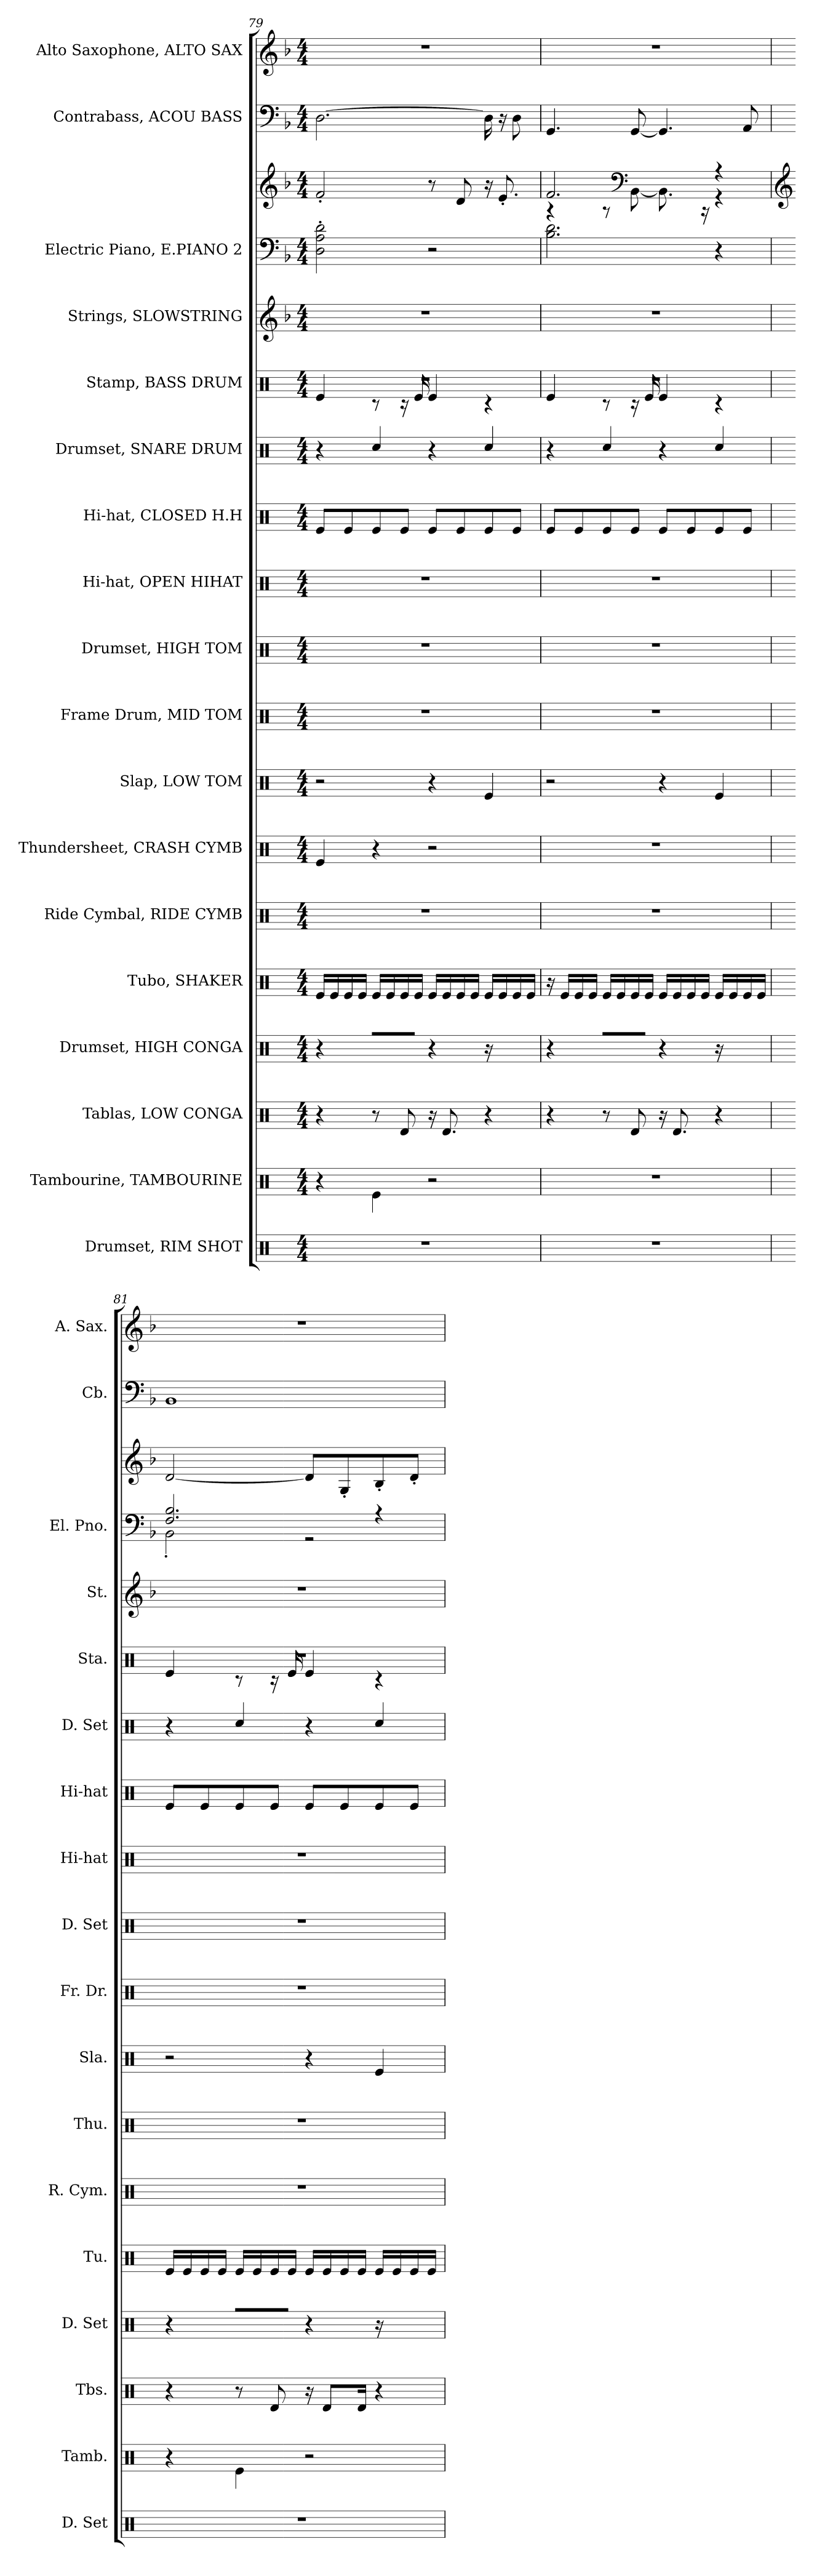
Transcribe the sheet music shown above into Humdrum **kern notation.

**kern	**kern	**kern	**kern	**kern	**kern	**kern	**kern	**kern	**kern	**kern	**kern	**kern	**kern	**kern	**kern	**kern	**kern	**kern
*part18	*part17	*part16	*part15	*part14	*part13	*part12	*part11	*part10	*part9	*part8	*part7	*part6	*part5	*part4	*part3	*part3	*part2	*part1
*staff19	*staff18	*staff17	*staff16	*staff15	*staff14	*staff13	*staff12	*staff11	*staff10	*staff9	*staff8	*staff7	*staff6	*staff5	*staff4	*staff3	*staff2	*staff1
*I"Drumset, RIM SHOT	*I"Tambourine, TAMBOURINE	*I"Tablas, LOW CONGA	*I"Drumset, HIGH CONGA	*I"Tubo, SHAKER	*I"Ride Cymbal, RIDE CYMB	*I"Thundersheet, CRASH CYMB	*I"Slap, LOW TOM	*I"Frame Drum, MID TOM	*I"Drumset, HIGH TOM	*I"Hi-hat, OPEN HIHAT	*I"Hi-hat, CLOSED H.H	*I"Drumset, SNARE DRUM	*I"Stamp, BASS DRUM	*I"Strings, SLOWSTRING	*I"Electric Piano, E.PIANO 2	*	*I"Contrabass, ACOU BASS	*I"Alto Saxophone, ALTO SAX
*I'D. Set	*I'Tamb.	*I'Tbs.	*I'D. Set	*I'Tu.	*I'R. Cym.	*I'Thu.	*I'Sla.	*I'Fr. Dr.	*I'D. Set	*I'Hi-hat	*I'Hi-hat	*I'D. Set	*I'Sta.	*I'St.	*I'El. Pno.	*	*I'Cb.	*I'A. Sax.
!!LO:PB:g=z
*clefX	*clefX	*clefX	*clefX	*clefX	*clefX	*clefX	*clefX	*clefX	*clefX	*clefX	*clefX	*clefX	*clefX	*clefG2	*clefF4	*clefG2	*clefF4	*clefG2
*	*	*	*	*	*	*	*	*	*	*	*	*	*	*	*	*	*ITrd7c12	*ITrd5c9
*k[]	*k[]	*k[]	*k[]	*k[]	*k[]	*k[]	*k[]	*k[]	*k[]	*k[]	*k[]	*k[]	*k[]	*k[b-]	*k[b-]	*k[b-]	*k[b-]	*k[b-e-a-d-]
*M4/4	*M4/4	*M4/4	*M4/4	*M4/4	*M4/4	*M4/4	*M4/4	*M4/4	*M4/4	*M4/4	*M4/4	*M4/4	*M4/4	*M4/4	*M4/4	*M4/4	*M4/4	*M4/4
=79	=79	=79	=79	=79	=79	=79	=79	=79	=79	=79	=79	=79	=79	=79	=79	=79	=79	=79
*	*	*	*	*	*	*	*	*	*	*	*	*	*^	*	*	*	*	*
1r	4r	4r	4r	16Re/LL	1r	4Re/	2r	1r	1r	1r	8Re/L	4r	1r	4Re/	1r	2D\' 2A\' 2d\'	2f'/	[2.DD\	1r
.	.	.	.	16Re/	.	.	.	.	.	.	.	.	.	.	.	.	.	.	.
.	.	.	.	16Re/	.	.	.	.	.	.	8Re/	.	.	.	.	.	.	.	.
.	.	.	.	16Re/JJ	.	.	.	.	.	.	.	.	.	.	.	.	.	.	.
.	4Re\	8r	8.R/L	16Re/LL	.	4r	.	.	.	.	8Re/	4Rcc/	.	8r	.	.	.	.	.
.	.	.	.	16Re/	.	.	.	.	.	.	.	.	.	.	.	.	.	.	.
.	.	8Rd/	.	16Re/	.	.	.	.	.	.	8Re/J	.	.	16r	.	.	.	.	.
.	.	.	16R/Jk	16Re/JJ	.	.	.	.	.	.	.	.	.	16Re/	.	.	.	.	.
.	2r	16r	4r	16Re/LL	.	2r	4r	.	.	.	8Re/L	4r	.	4Re/	.	2r	8r	.	.
.	.	8.Rd/	.	16Re/	.	.	.	.	.	.	.	.	.	.	.	.	.	.	.
.	.	.	.	16Re/	.	.	.	.	.	.	8Re/	.	.	.	.	.	8d/	.	.
.	.	.	.	16Re/JJ	.	.	.	.	.	.	.	.	.	.	.	.	.	.	.
.	.	4r	16r	16Re/LL	.	.	4Re/	.	.	.	8Re/	4Rcc/	.	4r	.	.	16r	16DD\]	.
.	.	.	8.R/	16Re/	.	.	.	.	.	.	.	.	.	.	.	.	8.e'/	16r	.
.	.	.	.	16Re/	.	.	.	.	.	.	8Re/J	.	.	.	.	.	.	8DD\	.
.	.	.	.	16Re/JJ	.	.	.	.	.	.	.	.	.	.	.	.	.	.	.
=80	=80	=80	=80	=80	=80	=80	=80	=80	=80	=80	=80	=80	=80	=80	=80	=80	=80	=80	=80
*	*	*	*	*	*	*	*	*	*	*	*	*	*	*	*	*	*^	*	*
1r	1r	4r	4r	16r	1r	1r	2r	1r	1r	1r	8Re/L	4r	1r	4Re/	1r	2.B-\ 2.d\	2.f/	4r	4.GGG/	1r
.	.	.	.	16Re/LL	.	.	.	.	.	.	.	.	.	.	.	.	.	.	.	.
.	.	.	.	16Re/	.	.	.	.	.	.	8Re/	.	.	.	.	.	.	.	.	.
.	.	.	.	16Re/JJ	.	.	.	.	.	.	.	.	.	.	.	.	.	.	.	.
.	.	8r	8.R/L	16Re/LL	.	.	.	.	.	.	8Re/	4Rcc/	.	8r	.	.	.	8r	.	.
.	.	.	.	16Re/	.	.	.	.	.	.	.	.	.	.	.	.	.	.	.	.
*	*	*	*	*	*	*	*	*	*	*	*	*	*	*	*	*	*clefF4	*	*	*
.	.	8Rd/	.	16Re/	.	.	.	.	.	.	8Re/J	.	.	16r	.	.	.	[8BB-\	[8GGG/	.
.	.	.	16R/Jk	16Re/JJ	.	.	.	.	.	.	.	.	.	16Re/	.	.	.	.	.	.
.	.	16r	4r	16Re/LL	.	.	4r	.	.	.	8Re/L	4r	.	4Re/	.	.	.	8.BB-\]	4.GGG/]	.
.	.	8.Rd/	.	16Re/	.	.	.	.	.	.	.	.	.	.	.	.	.	.	.	.
.	.	.	.	16Re/	.	.	.	.	.	.	8Re/	.	.	.	.	.	.	.	.	.
.	.	.	.	16Re/JJ	.	.	.	.	.	.	.	.	.	.	.	.	.	16r	.	.
.	.	4r	16r	16Re/LL	.	.	4Re/	.	.	.	8Re/	4Rcc/	.	4r	.	4r	4r	4r	.	.
.	.	.	8.R/	16Re/	.	.	.	.	.	.	.	.	.	.	.	.	.	.	.	.
.	.	.	.	16Re/	.	.	.	.	.	.	8Re/J	.	.	.	.	.	.	.	8AAA/	.
.	.	.	.	16Re/JJ	.	.	.	.	.	.	.	.	.	.	.	.	.	.	.	.
*	*	*	*	*	*	*	*	*	*	*	*	*	*	*	*	*	*v	*v	*	*
!!LO:PB:g=z
=81	=81	=81	=81	=81	=81	=81	=81	=81	=81	=81	=81	=81	=81	=81	=81	=81	=81	=81	=81
*	*	*	*	*	*	*	*	*	*	*	*	*	*	*	*	*	*clefG2	*	*
*	*	*	*	*	*	*	*	*	*	*	*	*	*	*	*	*^	*	*	*
1r	4r	4r	4r	16Re/LL	1r	1r	2r	1r	1r	1r	8Re/L	4r	1r	4Re/	1r	2.F/ 2.B-/	2BB-'\	[2d/	1BBB-	1r
.	.	.	.	16Re/	.	.	.	.	.	.	.	.	.	.	.	.	.	.	.	.
.	.	.	.	16Re/	.	.	.	.	.	.	8Re/	.	.	.	.	.	.	.	.	.
.	.	.	.	16Re/JJ	.	.	.	.	.	.	.	.	.	.	.	.	.	.	.	.
.	4Re\	8r	8.R/L	16Re/LL	.	.	.	.	.	.	8Re/	4Rcc/	.	8r	.	.	.	.	.	.
.	.	.	.	16Re/	.	.	.	.	.	.	.	.	.	.	.	.	.	.	.	.
.	.	8Rd/	.	16Re/	.	.	.	.	.	.	8Re/J	.	.	16r	.	.	.	.	.	.
.	.	.	16R/Jk	16Re/JJ	.	.	.	.	.	.	.	.	.	16Re/	.	.	.	.	.	.
.	2r	16r	4r	16Re/LL	.	.	4r	.	.	.	8Re/L	4r	.	4Re/	.	.	2r	8d/L]	.	.
.	.	8Rd/L	.	16Re/	.	.	.	.	.	.	.	.	.	.	.	.	.	.	.	.
.	.	.	.	16Re/	.	.	.	.	.	.	8Re/	.	.	.	.	.	.	8G'/	.	.
.	.	16Rd/Jk	.	16Re/JJ	.	.	.	.	.	.	.	.	.	.	.	.	.	.	.	.
.	.	4r	16r	16Re/LL	.	.	4Re/	.	.	.	8Re/	4Rcc/	.	4r	.	4r	.	8B-'/	.	.
.	.	.	8.R/	16Re/	.	.	.	.	.	.	.	.	.	.	.	.	.	.	.	.
.	.	.	.	16Re/	.	.	.	.	.	.	8Re/J	.	.	.	.	.	.	8d'/J	.	.
.	.	.	.	16Re/JJ	.	.	.	.	.	.	.	.	.	.	.	.	.	.	.	.
*	*	*	*	*	*	*	*	*	*	*	*	*	*v	*v	*	*v	*v	*	*	*
=	=	=	=	=	=	=	=	=	=	=	=	=	=	=	=	=	=	=
*-	*-	*-	*-	*-	*-	*-	*-	*-	*-	*-	*-	*-	*-	*-	*-	*-	*-	*-
